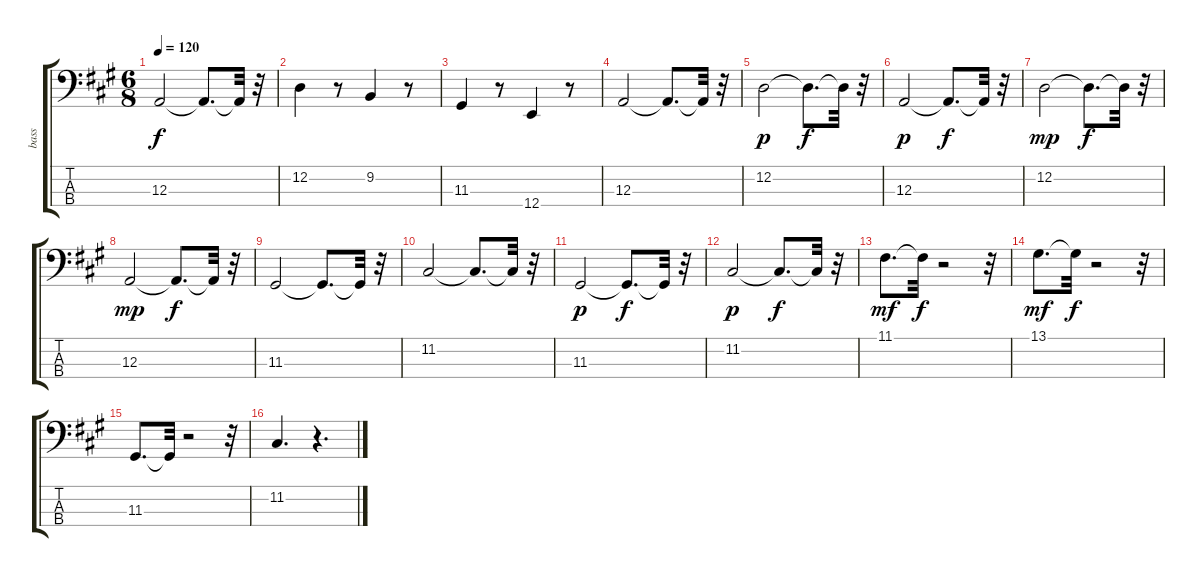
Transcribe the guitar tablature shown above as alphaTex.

\track ("bass                " "bass      ") {instrument electricgrandpiano}
\staff {score tabs}
\tuning (G2 D2 A1 E1) {hide}
\ts (6 8)
\tempo 120
\clef f4
\ks a
12.3.2{dy f} 12.3{t}.8{d} 12.3{t}.32 r.32 |
12.2.4 r.8 9.2.4 r.8 |
11.3.4 r.8 12.4.4 r.8 |
12.3.2 12.3{t}.8{d} 12.3{t}.32 r.32 |
12.2.2{dy p} 12.2{t}.8{d dy f} 12.2{t}.32 r.32 |
12.3.2{dy p} 12.3{t}.8{d dy f} 12.3{t}.32 r.32 |
12.2.2{dy mp} 12.2{t}.8{d dy f} 12.2{t}.32 r.32 |
12.3.2{dy mp} 12.3{t}.8{d dy f} 12.3{t}.32 r.32 |
11.3.2 11.3{t}.8{d} 11.3{t}.32 r.32 |
11.2.2 11.2{t}.8{d} 11.2{t}.32 r.32 |
11.3.2{dy p} 11.3{t}.8{d dy f} 11.3{t}.32 r.32 |
11.2.2{dy p} 11.2{t}.8{d dy f} 11.2{t}.32 r.32 |
11.1.8{d dy mf} 11.1{t}.32{dy f} r.2 r.32 |
13.1.8{d dy mf} 13.1{t}.32{dy f} r.2 r.32 |
11.3.8{d} 11.3{t}.32 r.2 r.32 |
11.2.4{d} r.4{d}
